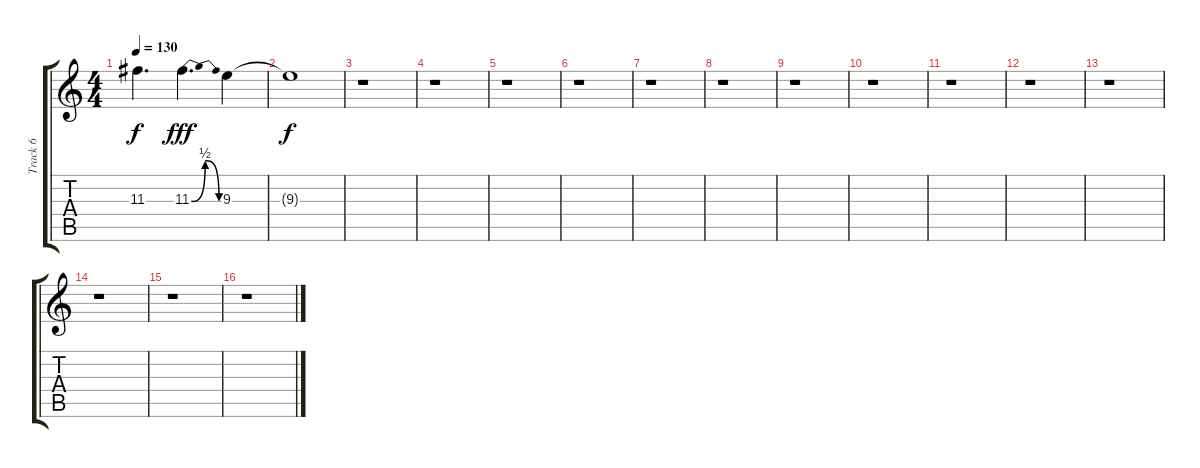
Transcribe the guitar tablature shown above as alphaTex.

\track ("Track 6" "Track 6") {instrument distortionguitar}
\staff {score tabs}
\tuning (E4 B3 G3 D3 A2 D2) {hide}
\ts (4 4)
\tempo 130
\clef g2
\ks c
11.3{t}.4{d dy f} 11.3{be (bendrelease 0 0 30 2 30 2 60 0)}.4{d dy fff} 9.3.4 |
9.3{t}.1{dy f} |
r.1 |
r.1 |
r.1 |
r.1 |
r.1 |
r.1 |
r.1 |
r.1 |
r.1 |
r.1 |
r.1 |
r.1 |
r.1 |
r.1
